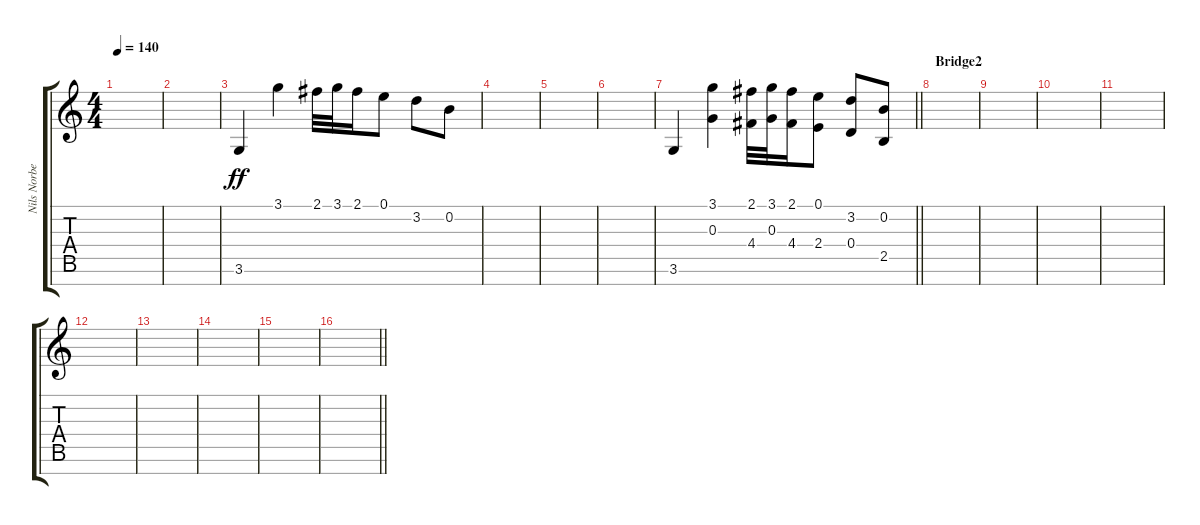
\track ("Nils Norberg intro high" "Nils Norbe") {instrument distortionguitar}
\staff {score tabs}
\tuning (E4 B3 G3 D3 A2 E2 B1) {hide}
\ts (4 4)
\tempo 140
\clef g2
\ks c
|
|
3.6.4{dy ff} 3.1.4 2.1.32 3.1.32 2.1.16 0.1.8 3.2.8 0.2.8 |
|
|
|
\barLineRight lightlight
3.6.4 (3.1 0.3).4 (2.1 4.4).32 (3.1 0.3).32 (2.1 4.4).16 (0.1 2.4).8 (3.2 0.4).8 (0.2 2.5).8 |
\section ("" "Bridge2")
|
|
|
|
|
|
|
|
\barLineRight lightlight
